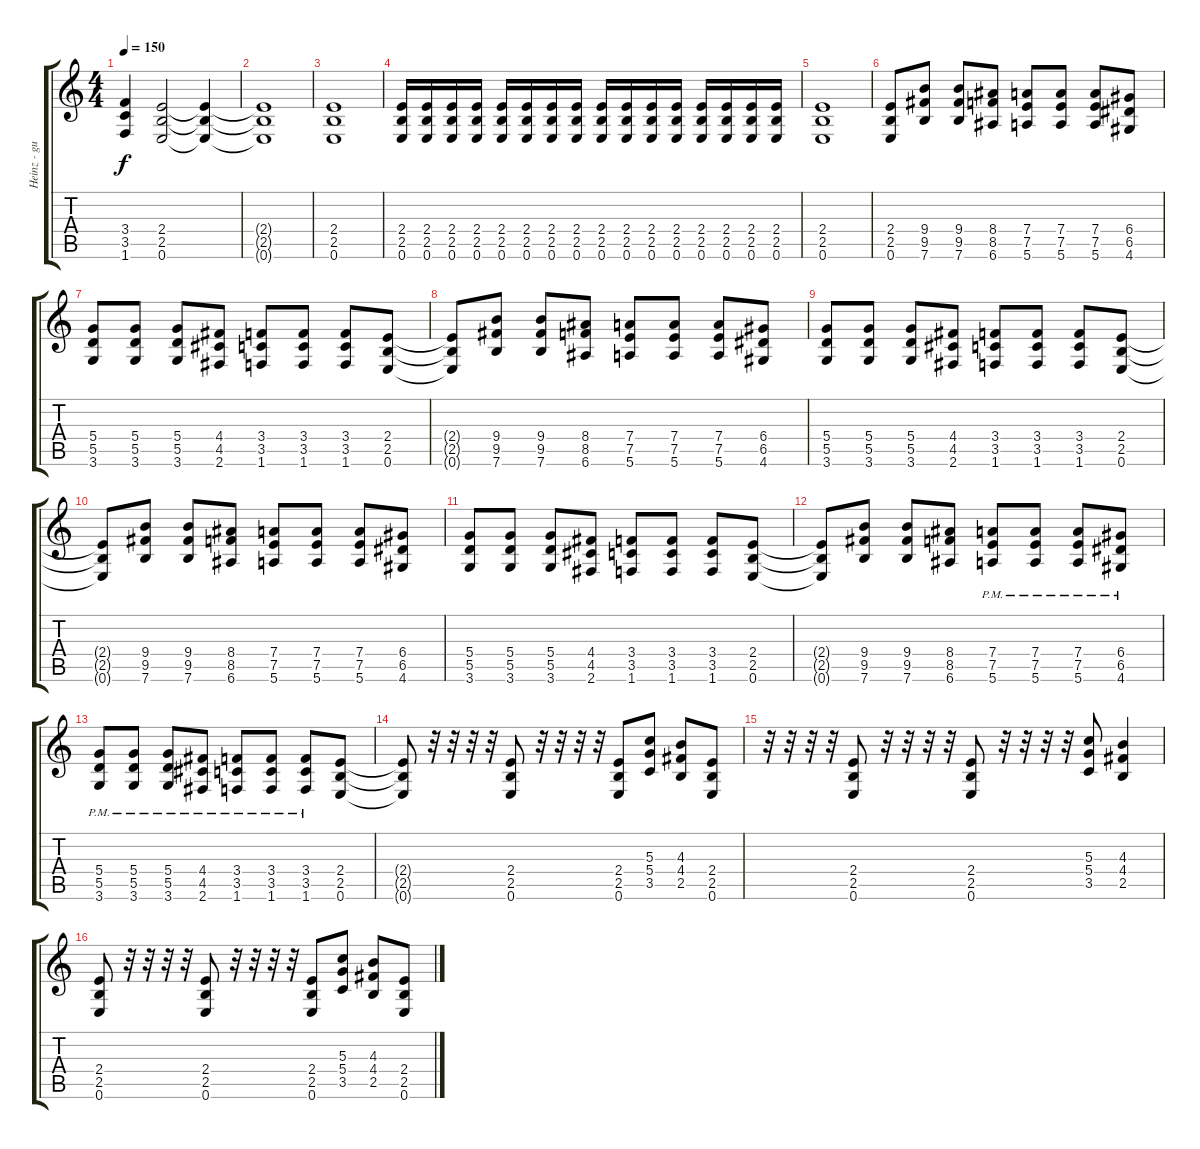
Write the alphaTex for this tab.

\track ("Heinz - guitar" "Heinz - gu") {instrument distortionguitar}
\staff {score tabs}
\tuning (E4 B3 G3 D3 A2 E2) {hide}
\ts (4 4)
\tempo 150
\clef g2
\ks c
(3.4 3.5 1.6).4{dy f} (2.4 2.5 0.6).2 (2.4{t} 2.5{t} 0.6{t}).4 |
(2.4{t} 2.5{t} 0.6{t}).1 |
(2.4 2.5 0.6).1 |
(2.4 2.5 0.6).16 (2.4 2.5 0.6).16 (2.4 2.5 0.6).16 (2.4 2.5 0.6).16 (2.4 2.5 0.6).16 (2.4 2.5 0.6).16 (2.4 2.5 0.6).16 (2.4 2.5 0.6).16 (2.4 2.5 0.6).16 (2.4 2.5 0.6).16 (2.4 2.5 0.6).16 (2.4 2.5 0.6).16 (2.4 2.5 0.6).16 (2.4 2.5 0.6).16 (2.4 2.5 0.6).16 (2.4 2.5 0.6).16 |
(2.4 2.5 0.6).1 |
(2.4 2.5 0.6).8 (9.4 9.5 7.6).8 (9.4 9.5 7.6).8 (8.4 8.5 6.6).8 (7.4 7.5 5.6).8 (7.4 7.5 5.6).8 (7.4 7.5 5.6).8 (6.4 6.5 4.6).8 |
(5.4 5.5 3.6).8 (5.4 5.5 3.6).8 (5.4 5.5 3.6).8 (4.4 4.5 2.6).8 (3.4 3.5 1.6).8 (3.4 3.5 1.6).8 (3.4 3.5 1.6).8 (2.4 2.5 0.6).8 |
(2.4{t} 2.5{t} 0.6{t}).8 (9.4 9.5 7.6).8 (9.4 9.5 7.6).8 (8.4 8.5 6.6).8 (7.4 7.5 5.6).8 (7.4 7.5 5.6).8 (7.4 7.5 5.6).8 (6.4 6.5 4.6).8 |
(5.4 5.5 3.6).8 (5.4 5.5 3.6).8 (5.4 5.5 3.6).8 (4.4 4.5 2.6).8 (3.4 3.5 1.6).8 (3.4 3.5 1.6).8 (3.4 3.5 1.6).8 (2.4 2.5 0.6).8 |
(2.4{t} 2.5{t} 0.6{t}).8 (9.4 9.5 7.6).8 (9.4 9.5 7.6).8 (8.4 8.5 6.6).8 (7.4 7.5 5.6).8 (7.4 7.5 5.6).8 (7.4 7.5 5.6).8 (6.4 6.5 4.6).8 |
(5.4 5.5 3.6).8 (5.4 5.5 3.6).8 (5.4 5.5 3.6).8 (4.4 4.5 2.6).8 (3.4 3.5 1.6).8 (3.4 3.5 1.6).8 (3.4 3.5 1.6).8 (2.4 2.5 0.6).8 |
(2.4{t} 2.5{t} 0.6{t}).8 (9.4 9.5 7.6).8 (9.4 9.5 7.6).8 (8.4 8.5 6.6).8 (7.4{pm} 7.5{pm} 5.6{pm}).8 (7.4{pm} 7.5{pm} 5.6{pm}).8 (7.4{pm} 7.5{pm} 5.6{pm}).8 (6.4{pm} 6.5{pm} 4.6{pm}).8 |
(5.4{pm} 5.5{pm} 3.6{pm}).8 (5.4{pm} 5.5{pm} 3.6{pm}).8 (5.4{pm} 5.5{pm} 3.6{pm}).8 (4.4{pm} 4.5{pm} 2.6{pm}).8 (3.4{pm} 3.5{pm} 1.6{pm}).8 (3.4{pm} 3.5{pm} 1.6{pm}).8 (3.4{pm} 3.5{pm} 1.6{pm}).8 (2.4 2.5 0.6).8 |
(2.4{t} 2.5{t} 0.6{t}).8 r.32 r.32 r.32 r.32 (2.4 2.5 0.6).8 r.32 r.32 r.32 r.32 (2.4 2.5 0.6).8 (5.3 5.4 3.5).8 (4.3 4.4 2.5).8 (2.4 2.5 0.6).8 |
r.32 r.32 r.32 r.32 (2.4 2.5 0.6).8 r.32 r.32 r.32 r.32 (2.4 2.5 0.6).8 r.32 r.32 r.32 r.32 (5.3 5.4 3.5).8 (4.3 4.4 2.5).4 |
(2.4 2.5 0.6).8 r.32 r.32 r.32 r.32 (2.4 2.5 0.6).8 r.32 r.32 r.32 r.32 (2.4 2.5 0.6).8 (5.3 5.4 3.5).8 (4.3 4.4 2.5).8 (2.4 2.5 0.6).8
